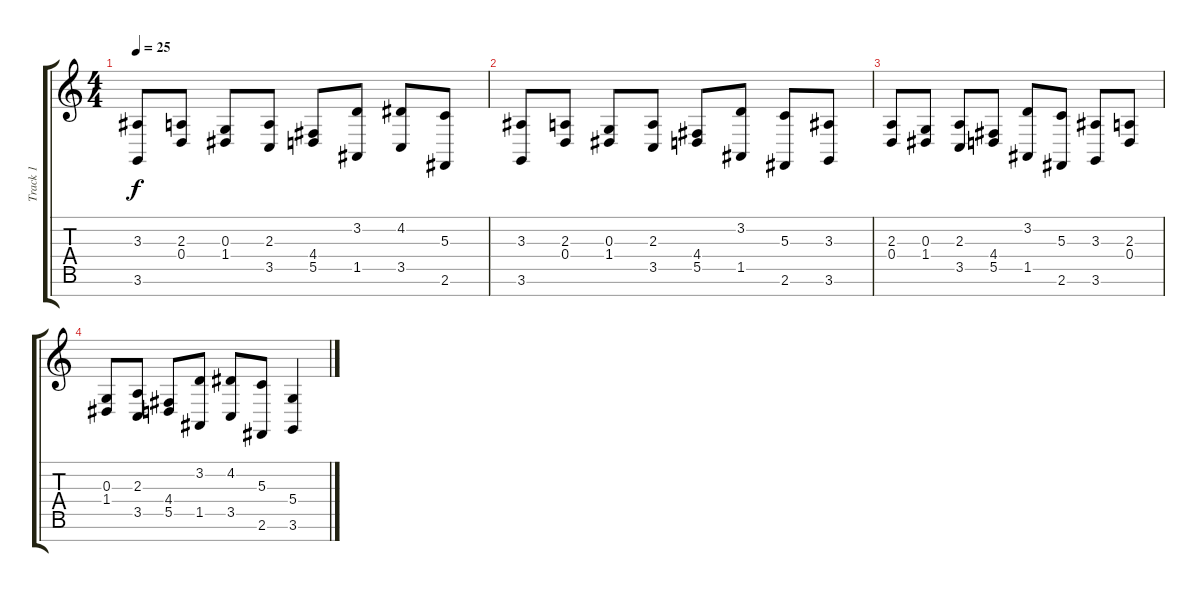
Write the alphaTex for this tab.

\track ("Track 1" "Track 1") {instrument cello}
\staff {score tabs}
\tuning (E4 B3 G3 D3 A2 E2 B1) {hide}
\ts (4 4)
\tempo 25
\clef g2
\ks c
(3.3 3.6).8{dy f instrument cello} (2.3 0.4).8 (0.3 1.4).8 (2.3 3.5).8 (4.4 5.5).8 (3.2 1.5).8 (4.2 3.5).8 (5.3 2.6).8 |
(3.3 3.6).8 (2.3 0.4).8 (0.3 1.4).8 (2.3 3.5).8 (4.4 5.5).8 (3.2 1.5).8 (5.3 2.6).8 (3.3 3.6).8 |
(2.3 0.4).8 (0.3 1.4).8 (2.3 3.5).8 (4.4 5.5).8 (3.2 1.5).8 (5.3 2.6).8 (3.3 3.6).8 (2.3 0.4).8 |
(0.3 1.4).8 (2.3 3.5).8 (4.4 5.5).8 (3.2 1.5).8 (4.2 3.5).8 (5.3 2.6).8 (5.4 3.6).4
